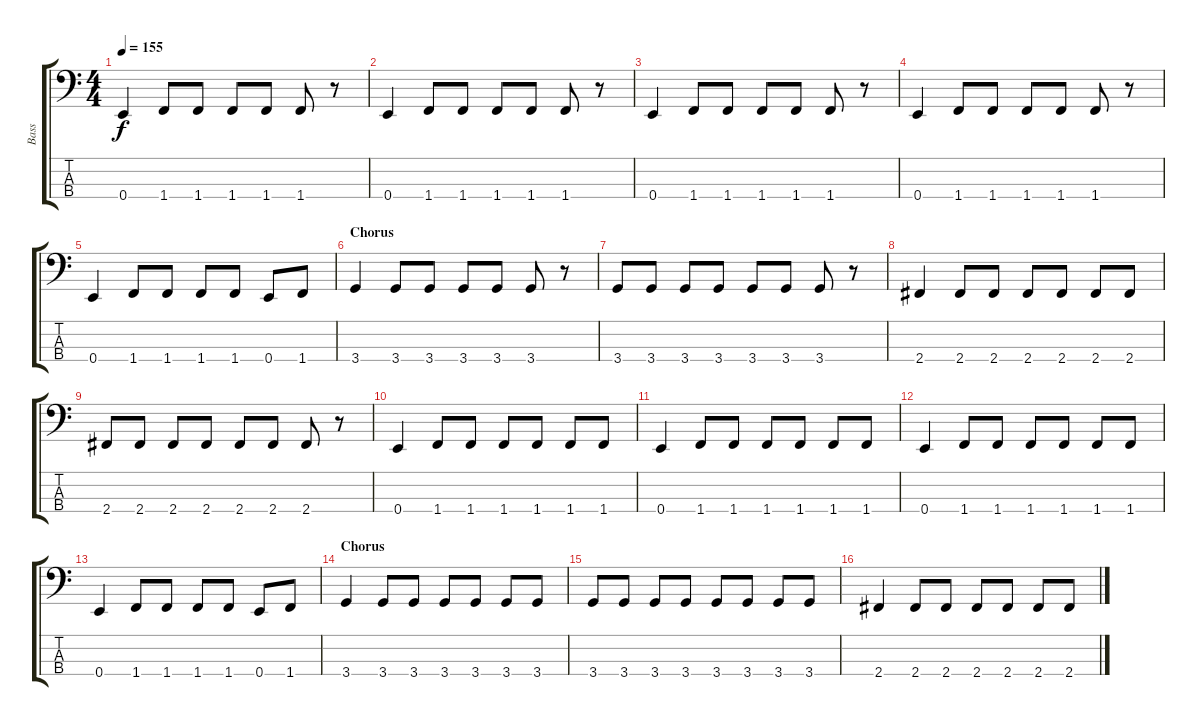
\track ("Bass" "Bass") {instrument electricbasspick}
\staff {score tabs}
\tuning (G2 D2 A1 E1) {hide}
\ts (4 4)
\tempo 155
\clef f4
\ks c
0.4.4{dy f} 1.4.8 1.4.8 1.4.8 1.4.8 1.4.8 r.8 |
0.4.4 1.4.8 1.4.8 1.4.8 1.4.8 1.4.8 r.8 |
0.4.4 1.4.8 1.4.8 1.4.8 1.4.8 1.4.8 r.8 |
0.4.4 1.4.8 1.4.8 1.4.8 1.4.8 1.4.8 r.8 |
0.4.4 1.4.8 1.4.8 1.4.8 1.4.8 0.4.8 1.4.8 |
\section ("" "Chorus")
3.4.4 3.4.8 3.4.8 3.4.8 3.4.8 3.4.8 r.8 |
3.4.8 3.4.8 3.4.8 3.4.8 3.4.8 3.4.8 3.4.8 r.8 |
2.4.4 2.4.8 2.4.8 2.4.8 2.4.8 2.4.8 2.4.8 |
2.4.8 2.4.8 2.4.8 2.4.8 2.4.8 2.4.8 2.4.8 r.8 |
0.4.4 1.4.8 1.4.8 1.4.8 1.4.8 1.4.8 1.4.8 |
0.4.4 1.4.8 1.4.8 1.4.8 1.4.8 1.4.8 1.4.8 |
0.4.4 1.4.8 1.4.8 1.4.8 1.4.8 1.4.8 1.4.8 |
0.4.4 1.4.8 1.4.8 1.4.8 1.4.8 0.4.8 1.4.8 |
\section ("" "Chorus")
3.4.4 3.4.8 3.4.8 3.4.8 3.4.8 3.4.8 3.4.8 |
3.4.8 3.4.8 3.4.8 3.4.8 3.4.8 3.4.8 3.4.8 3.4.8 |
2.4.4 2.4.8 2.4.8 2.4.8 2.4.8 2.4.8 2.4.8
